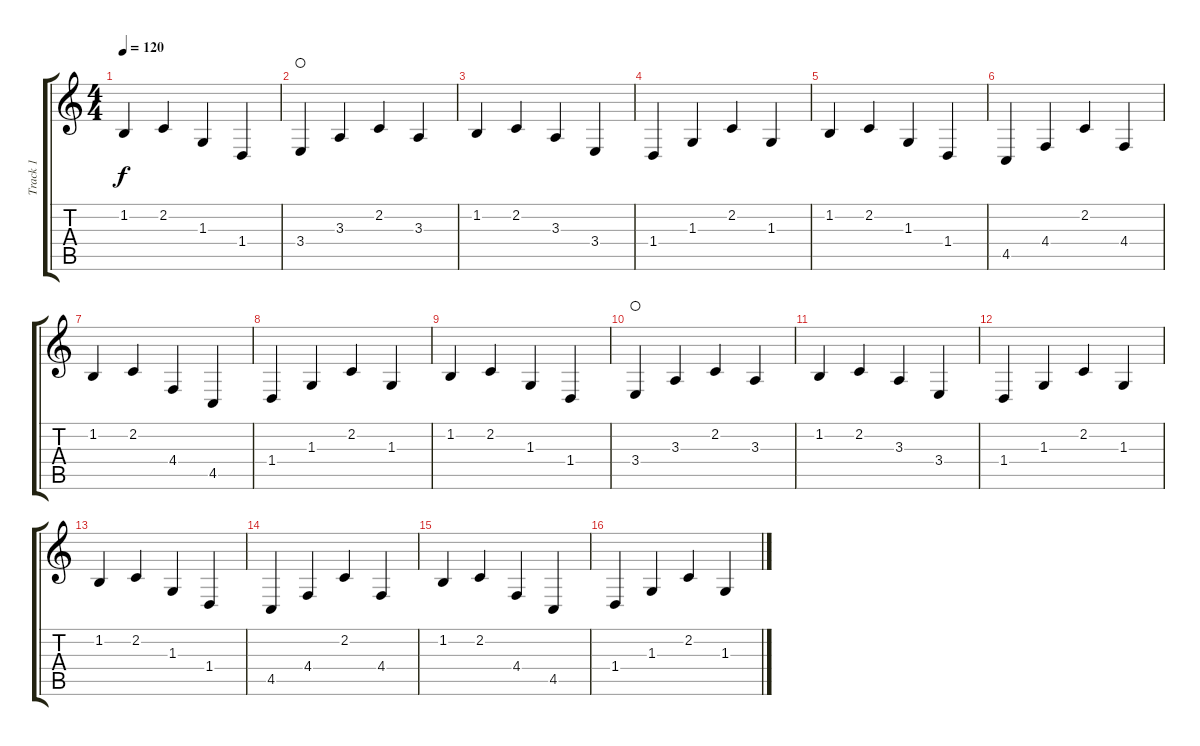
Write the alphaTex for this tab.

\track ("Track 1" "Track 1") {instrument electricgrandpiano}
\staff {score tabs}
\tuning (Eb4 Bb3 Gb3 Db3 Ab2 Eb2) {hide}
\ts (4 4)
\tempo 120
\clef g2
\ks c
1.2.4{dy f} 2.2.4 1.3.4 1.4.4 |
3.4.4{waho} 3.3.4 2.2.4 3.3.4 |
1.2.4 2.2.4 3.3.4 3.4.4 |
1.4.4 1.3.4 2.2.4 1.3.4 |
1.2.4 2.2.4 1.3.4 1.4.4 |
4.5.4 4.4.4 2.2.4 4.4.4 |
1.2.4 2.2.4 4.4.4 4.5.4 |
1.4.4 1.3.4 2.2.4 1.3.4 |
1.2.4 2.2.4 1.3.4 1.4.4 |
3.4.4{waho} 3.3.4 2.2.4 3.3.4 |
1.2.4 2.2.4 3.3.4 3.4.4 |
1.4.4 1.3.4 2.2.4 1.3.4 |
1.2.4 2.2.4 1.3.4 1.4.4 |
4.5.4 4.4.4 2.2.4 4.4.4 |
1.2.4 2.2.4 4.4.4 4.5.4 |
1.4.4 1.3.4 2.2.4 1.3.4
